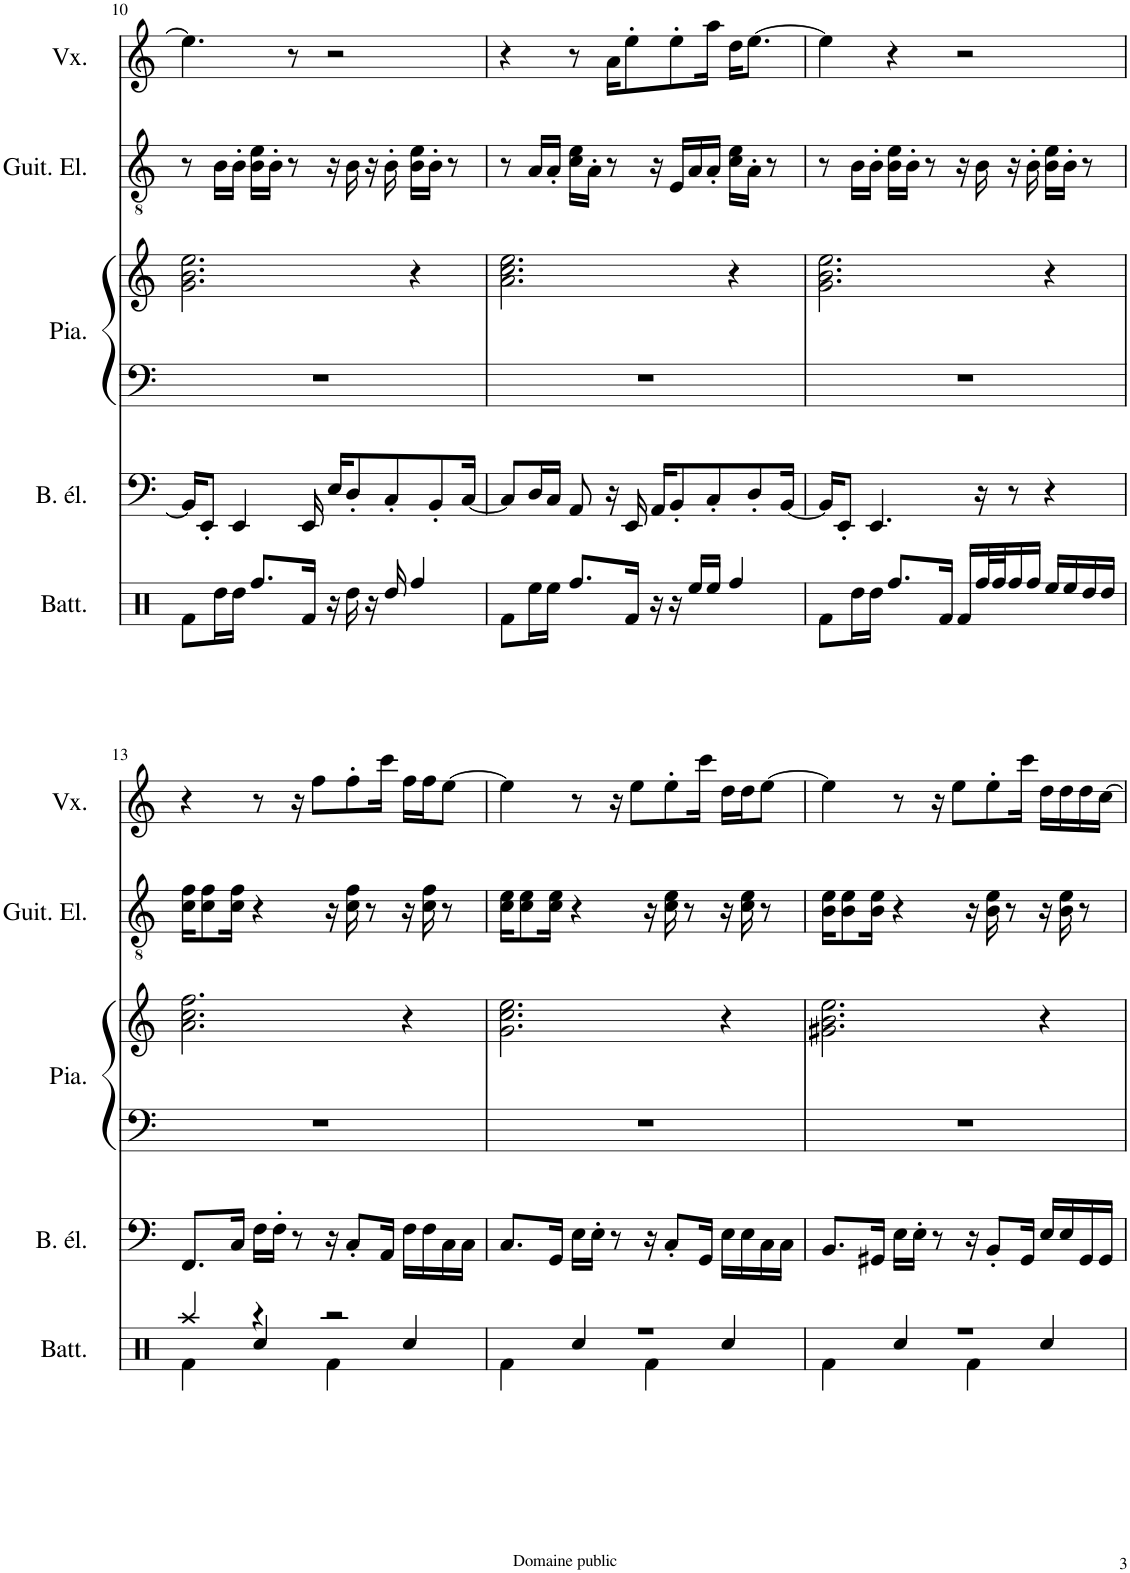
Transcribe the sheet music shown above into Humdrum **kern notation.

**kern	**kern	**kern	**kern	**kern	**kern
*part5	*part4	*part3	*part3	*part2	*part1
*staff6	*staff5	*staff4	*staff3	*staff2	*staff1
*I"Batterie	*I"Basse électrique	*I"Piano	*	*I"Guitare électrique	*I"Voix
*I'Batt.	*I'B. él.	*I'Pia.	*	*I'Guit. El.	*I'Vx.
!!LO:PB:g=z
*clefX	*clefF4	*clefF4	*clefG2	*clefGv2	*clefG2
*	*Trd7c12	*	*	*	*
*k[]	*k[]	*k[]	*k[]	*k[]	*k[]
*M4/4	*M4/4	*M4/4	*M4/4	*M4/4	*M4/4
=10	=10	=10	=10	=10	=10
8Rf\L	16BB/KL]	1r	2.g\ 2.b\ 2.ee\	8r	4.ee\]
.	8EE'/J	.	.	.	.
16Rdd\L	.	.	.	16B\LL	.
16Rdd\JJ	4EE/	.	.	16B'\JJ	.
8.Rff/L	.	.	.	16B\ 16e\LL	.
.	.	.	.	16B'\JJ	.
.	.	.	.	8r	8r
16Rf/Jk	16EE/	.	.	.	.
16r	16E/KL	.	.	16r	2r
16Rdd\	8D'/	.	.	16B\	.
16r	.	.	.	16r	.
16Rdd/	8C'/	.	.	16B'\	.
4Rff/	.	.	4r	16B\ 16e\LL	.
.	8BB'/	.	.	16B'\JJ	.
.	.	.	.	8r	.
.	[16C/Jk	.	.	.	.
=11	=11	=11	=11	=11	=11
8Rf\L	8C/L]	1r	2.a\ 2.cc\ 2.ee\	8r	4r
16Ree\L	16D/L	.	.	16A/LL	.
16Ree\JJ	16C/JJ	.	.	16A'/JJ	.
8.Rff/L	8AA/	.	.	16c\ 16e\LL	8r
.	.	.	.	16A'\JJ	.
.	16r	.	.	8r	16a\KL
16Rf/Jk	16EE/	.	.	.	8ee'\
16r	16AA/KL	.	.	16r	.
16r	8BB'/	.	.	16E/LL	8ee'\
16Ree/LL	.	.	.	16A/	.
16Ree/JJ	8C'/	.	.	16A'/JJ	16aa\Jk
4Rff/	.	.	4r	16c\ 16e\LL	16dd\KL
.	8D'/	.	.	16A'\JJ	[8.ee\J
.	.	.	.	8r	.
.	[16BB/Jk	.	.	.	.
=12	=12	=12	=12	=12	=12
8Rf\L	16BB/KL]	1r	2.g\ 2.b\ 2.ee\	8r	4ee\]
.	8EE'/J	.	.	.	.
16Rdd\L	.	.	.	16B\LL	.
16Rdd\JJ	4.EE/	.	.	16B'\JJ	.
8.Rff/L	.	.	.	16B\ 16e\LL	4r
.	.	.	.	16B'\JJ	.
.	.	.	.	8r	.
16Rf/Jk	.	.	.	.	.
16Rf/LL	.	.	.	16r	2r
32Rff/L	16r	.	.	16B\	.
32Rff/J	.	.	.	.	.
16Rff/	8r	.	.	16r	.
16Rff/JJ	.	.	.	16B'\	.
16Ree/LL	4r	.	4r	16B\ 16e\LL	.
16Ree/	.	.	.	16B'\JJ	.
16Rdd/	.	.	.	8r	.
16Rdd/JJ	.	.	.	.	.
!!LO:LB:g=z
=13	=13	=13	=13	=13	=13
*^	*	*	*	*	*
4Raa/	4Rf\	8.FF/L	1r	2.a\ 2.cc\ 2.ff\	16c\ 16f\KL	4r
.	.	.	.	.	8c\ 8f\	.
.	.	16C/Jk	.	.	16c\ 16f\Jk	.
4r	4Rcc/	16F\LL	.	.	4r	8r
.	.	16F'\JJ	.	.	.	.
.	.	8r	.	.	.	16r
.	.	.	.	.	.	8ff\L
2r	4Rf\	16r	.	.	16r	.
.	.	8C'/L	.	.	16c\ 16f\	8ff'\
.	.	.	.	.	8r	.
.	.	16AA/Jk	.	.	.	16ccc\Jk
.	4Rcc/	16F\LL	.	4r	16r	16ff\LL
.	.	16F\	.	.	16c\ 16f\	16ff\J
.	.	16C\	.	.	8r	[8ee\J
.	.	16C\JJ	.	.	.	.
=14	=14	=14	=14	=14	=14	=14
1r	4Rf\	8.C/L	1r	2.g\ 2.cc\ 2.ee\	16c\ 16e\KL	4ee\]
.	.	.	.	.	8c\ 8e\	.
.	.	16GG/Jk	.	.	16c\ 16e\Jk	.
.	4Rcc/	16E\LL	.	.	4r	8r
.	.	16E'\JJ	.	.	.	.
.	.	8r	.	.	.	16r
.	.	.	.	.	.	8ee\L
.	4Rf\	16r	.	.	16r	.
.	.	8C'/L	.	.	16c\ 16e\	8ee'\
.	.	.	.	.	8r	.
.	.	16GG/Jk	.	.	.	16ccc\Jk
.	4Rcc/	16E\LL	.	4r	16r	16dd\LL
.	.	16E\	.	.	16c\ 16e\	16dd\J
.	.	16C\	.	.	8r	[8ee\J
.	.	16C\JJ	.	.	.	.
=15	=15	=15	=15	=15	=15	=15
1r	4Rf\	8.BB/L	1r	2.g#X\ 2.b\ 2.ee\	16B\ 16e\KL	4ee\]
.	.	.	.	.	8B\ 8e\	.
.	.	16GG#X/Jk	.	.	16B\ 16e\Jk	.
.	4Rcc/	16E\LL	.	.	4r	8r
.	.	16E'\JJ	.	.	.	.
.	.	8r	.	.	.	16r
.	.	.	.	.	.	8ee\L
.	4Rf\	16r	.	.	16r	.
.	.	8BB'/L	.	.	16B\ 16e\	8ee'\
.	.	.	.	.	8r	.
.	.	16GG#/Jk	.	.	.	16ccc\Jk
.	4Rcc/	16E/LL	.	4r	16r	16dd\LL
.	.	16E/	.	.	16B\ 16e\	16dd\
.	.	16GG#/	.	.	8r	16dd\
.	.	16GG#/JJ	.	.	.	[16cc\JJ
*v	*v	*	*	*	*	*
=	=	=	=	=	=
*-	*-	*-	*-	*-	*-
